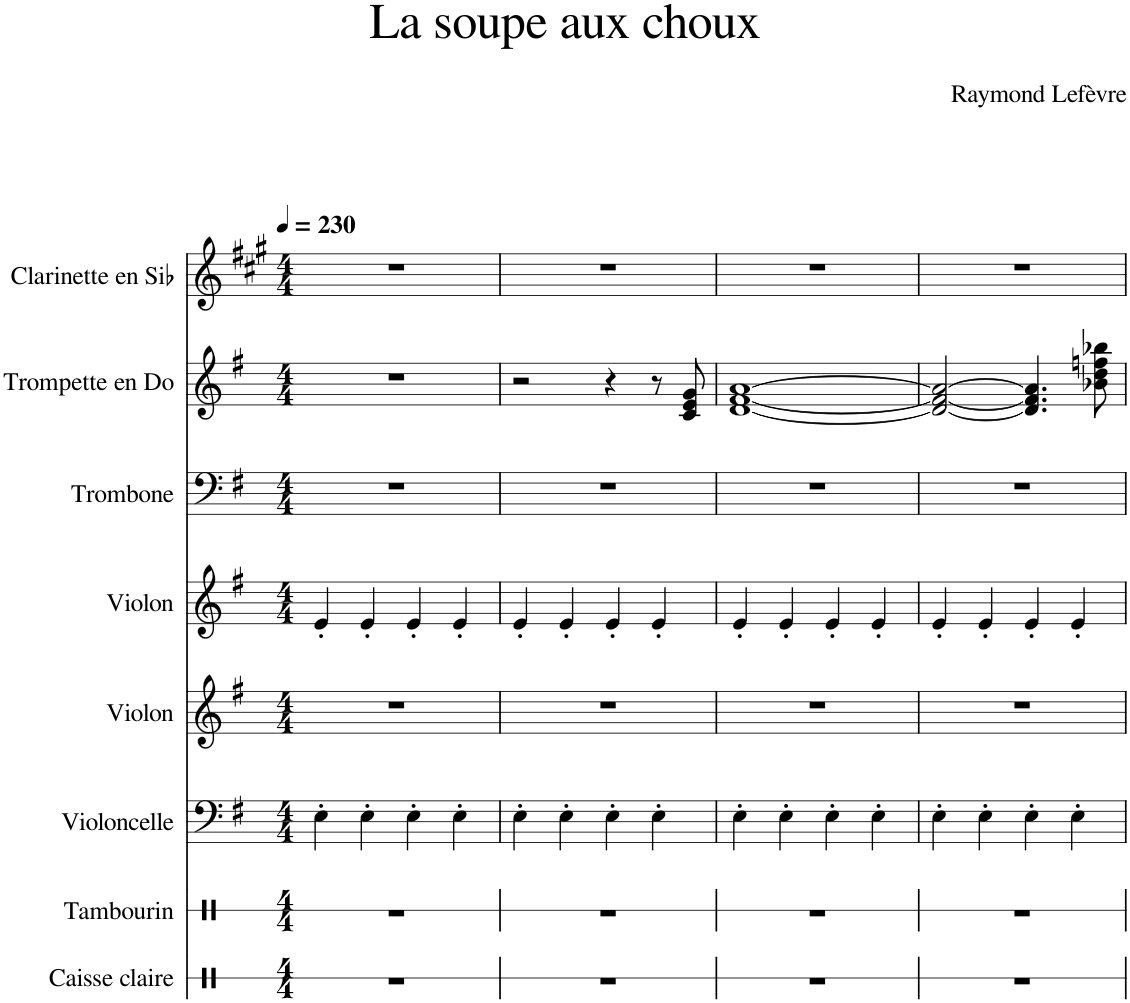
**kern	**kern	**kern	**kern	**kern	**kern	**kern	**kern
*part8	*part7	*part6	*part5	*part4	*part3	*part2	*part1
*staff8	*staff7	*staff6	*staff5	*staff4	*staff3	*staff2	*staff1
*I"Caisse claire	*I"Tambourin	*I"Violoncelle	*I"Violon	*I"Violon	*I"Trombone	*I"Trompette en Do	*I"Clarinette en Sib
*I'C.Cl.	*I'Tamb.	*I'Vlc	*I'Vln.	*I'Vln.	*I'Tbn.	*I'Tromp. Do	*I'Clar. Sib
*stria1	*stria1	*	*	*	*	*	*
*clefX	*clefX	*clefF4	*clefG2	*clefG2	*clefF4	*clefG2	*clefG2
*	*	*	*	*	*	*Trd1c2	*Trd1c2
*k[]	*k[]	*k[f#]	*k[f#]	*k[f#]	*k[f#]	*k[f#]	*k[f#c#g#]
*M4/4	*M4/4	*M4/4	*M4/4	*M4/4	*M4/4	*M4/4	*M4/4
*MM230	*MM230	*MM230	*MM230	*MM230	*MM230	*MM230	*MM230
=1	=1	=1	=1	=1	=1	=1	=1
1r	1r	4E'\	1r	4e'/	1r	1r	1r
.	.	4E'\	.	4e'/	.	.	.
.	.	4E'\	.	4e'/	.	.	.
.	.	4E'\	.	4e'/	.	.	.
=2	=2	=2	=2	=2	=2	=2	=2
1r	1r	4E'\	1r	4e'/	1r	2r	1r
.	.	4E'\	.	4e'/	.	.	.
.	.	4E'\	.	4e'/	.	4r	.
.	.	4E'\	.	4e'/	.	8r	.
.	.	.	.	.	.	8c/ 8e/ 8g/	.
=3	=3	=3	=3	=3	=3	=3	=3
1r	1r	4E'\	1r	4e'/	1r	[1d [1f# [1a	1r
.	.	4E'\	.	4e'/	.	.	.
.	.	4E'\	.	4e'/	.	.	.
.	.	4E'\	.	4e'/	.	.	.
=4	=4	=4	=4	=4	=4	=4	=4
1r	1r	4E'\	1r	4e'/	1r	2d/_ 2f#/_ 2a/_	1r
.	.	4E'\	.	4e'/	.	.	.
.	.	4E'\	.	4e'/	.	4.d/] 4.f#/] 4.a/]	.
.	.	4E'\	.	4e'/	.	.	.
.	.	.	.	.	.	8b-X\ 8dd\ 8ffn\ 8bb-X\	.
=	=	=	=	=	=	=	=
*-	*-	*-	*-	*-	*-	*-	*-
